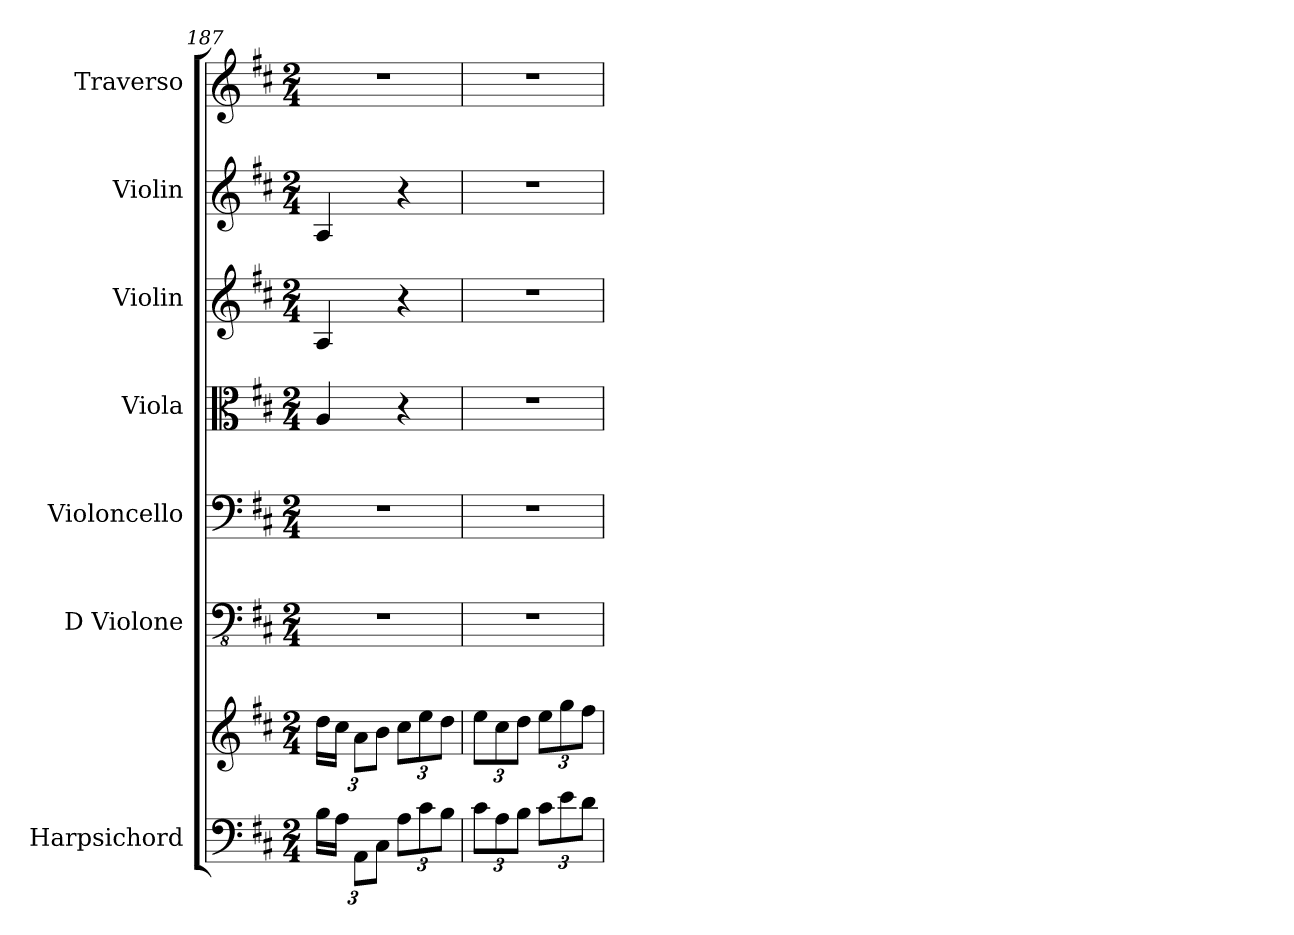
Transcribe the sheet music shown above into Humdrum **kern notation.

**kern	**kern	**kern	**kern	**kern	**kern	**kern	**kern
*part7	*part7	*part6	*part5	*part4	*part3	*part2	*part1
*staff8	*staff7	*staff6	*staff5	*staff4	*staff3	*staff2	*staff1
*I"Harpsichord	*	*I"D Violone	*I"Violoncello	*I"Viola	*I"Violin	*I"Violin	*I"Traverso
*I'Hch.	*	*I'D Vne.	*I'Vc.	*I'Vla.	*I'Vln.	*I'Vln.	*I'Trv.
*clefF4	*clefG2	*clefFv4	*clefF4	*clefC3	*clefG2	*clefG2	*clefG2
*	*	*ITrd7c12	*	*	*	*	*
*k[f#c#]	*k[f#c#]	*k[f#c#]	*k[f#c#]	*k[f#c#]	*k[f#c#]	*k[f#c#]	*k[f#c#]
*M2/4	*M2/4	*M2/4	*M2/4	*M2/4	*M2/4	*M2/4	*M2/4
*Xbrackettup	*Xbrackettup	*	*	*	*	*	*
=187	=187	=187	=187	=187	=187	=187	=187
24B\LL	24dd\LL	2r	2r	4A/	4A/	4A/	2r
24A\JJ	24cc#\JJ	.	.	.	.	.	.
12AA\L	12a\L	.	.	.	.	.	.
12C#\J	12b\J	.	.	.	.	.	.
12A\L	12cc#\L	.	.	4r	4r	4r	.
12c#\	12ee\	.	.	.	.	.	.
12B\J	12dd\J	.	.	.	.	.	.
!!LO:PB:g=z
=188	=188	=188	=188	=188	=188	=188	=188
12c#\L	12ee\L	2r	2r	2r	2r	2r	2r
12A\	12cc#\	.	.	.	.	.	.
12B\J	12dd\J	.	.	.	.	.	.
12c#\L	12ee\L	.	.	.	.	.	.
12e\	12gg\	.	.	.	.	.	.
12d\J	12ff#\J	.	.	.	.	.	.
=	=	=	=	=	=	=	=
*-	*-	*-	*-	*-	*-	*-	*-
